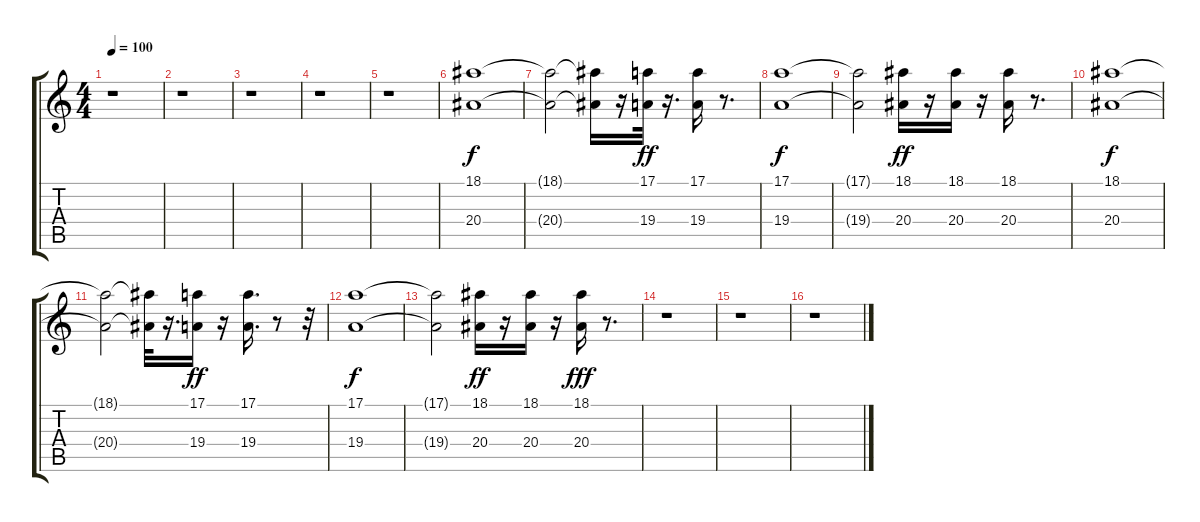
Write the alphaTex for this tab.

\track "" {instrument stringensemble1}
\staff {score tabs}
\tuning (E4 B3 G3 D3 A2 E2) {hide}
\ts (4 4)
\tempo 100
\clef g2
\ks c
r.1{dy f} |
r.1 |
r.1 |
r.1 |
r.1 |
(18.1 20.4).1 |
(18.1{t} 20.4{t}).2 (18.1{t} 20.4{t}).16 r.16 (17.1 19.4).32{dy ff} r.16{d} (17.1 19.4).16 r.8{d} |
(17.1 19.4).1{dy f} |
(17.1{t} 19.4{t}).2 (18.1 20.4).16{dy ff} r.16 (18.1 20.4).16 r.16 (18.1 20.4).16 r.8{d} |
(18.1 20.4).1{dy f} |
(18.1{t} 20.4{t}).2 (18.1{t} 20.4{t}).32 r.16{d} (17.1 19.4).16{dy ff} r.16 (17.1 19.4).16{d} r.8 r.32 |
(17.1 19.4).1{dy f} |
(17.1{t} 19.4{t}).2 (18.1 20.4).16{dy ff} r.16 (18.1 20.4).16 r.16 (18.1 20.4).16{dy fff} r.8{d} |
r.1 |
r.1 |
r.1
